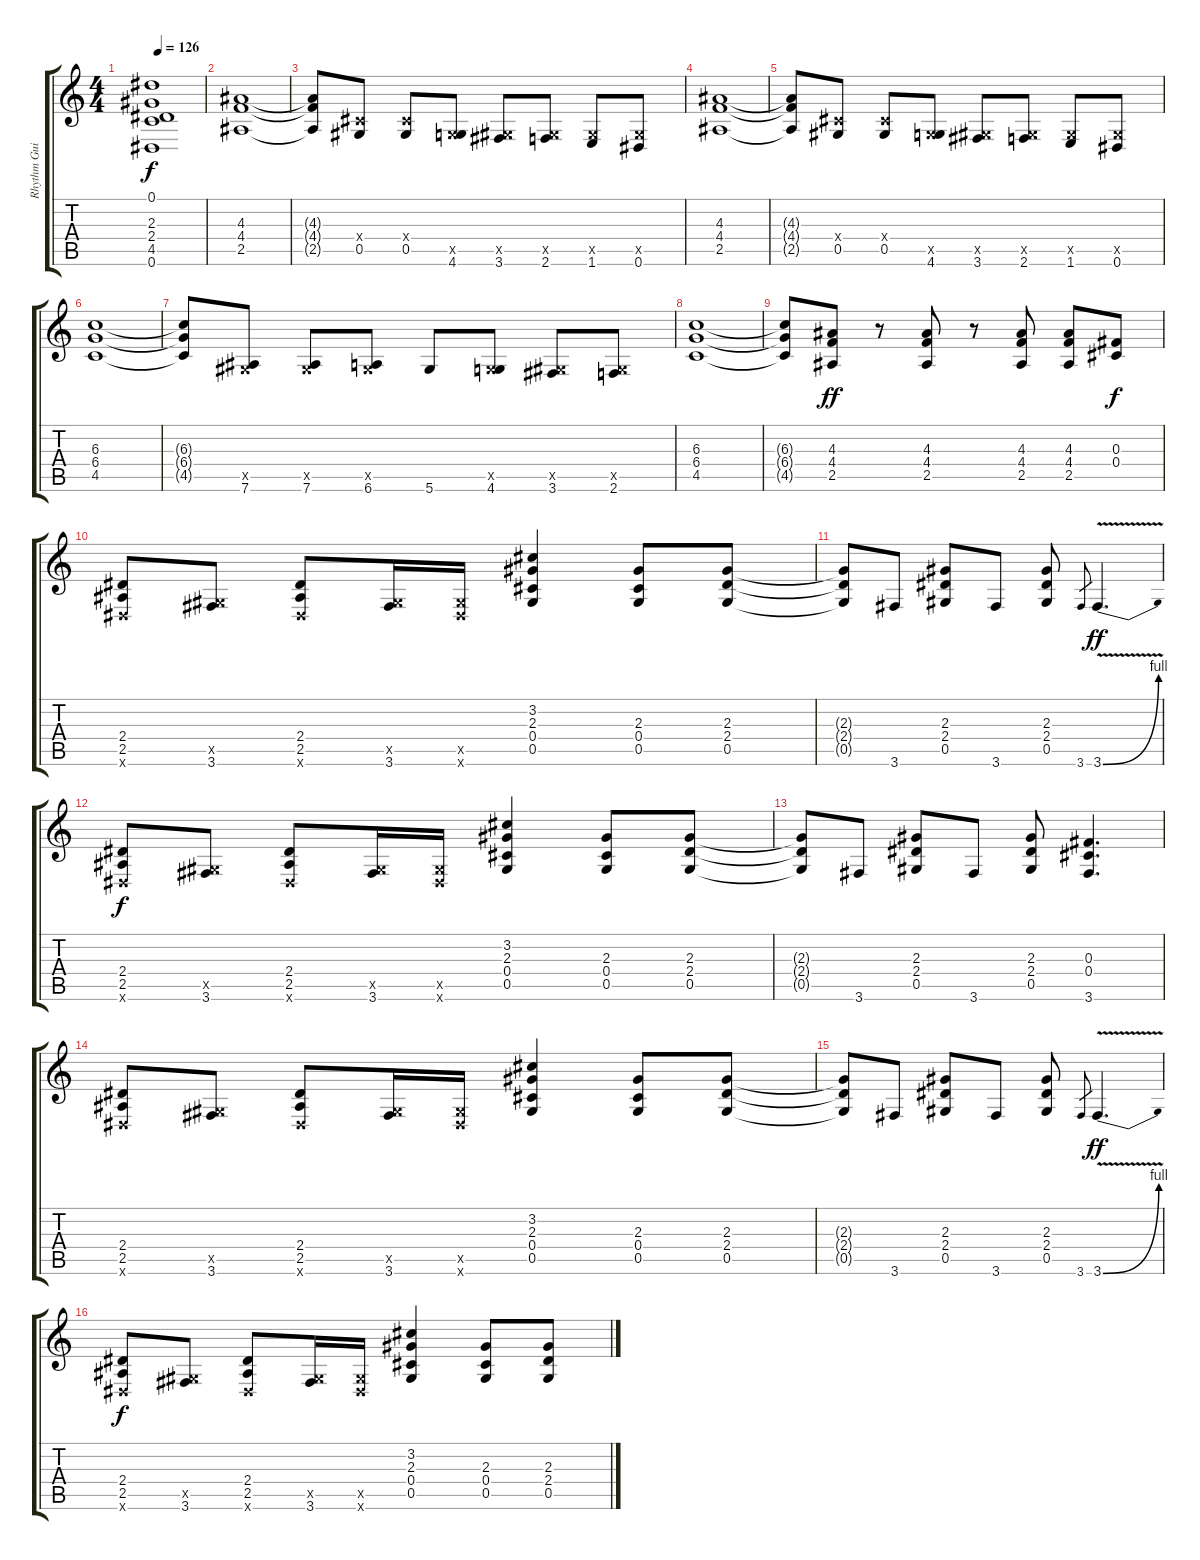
\track ("Rhythm Guitar 1" "Rhythm Gui") {instrument overdrivenguitar}
\staff {score tabs}
\tuning (Eb4 Bb3 Gb3 Db3 Ab2 Eb2) {hide}
\ts (4 4)
\tempo 126
\clef g2
\ks c
(0.1 2.3{t} 2.4{t} 4.5{t} 0.6{t}).1{dy f} |
(4.3 4.4 2.5).1 |
(4.3{t} 4.4{t} 2.5{t}).8 (0.4{x} 0.5).8 (0.4{x} 0.5).8 (0.5{x} 4.6).8 (0.5{x} 3.6).8 (0.5{x} 2.6).8 (0.5{x} 1.6).8 (0.5{x} 0.6).8 |
(4.3 4.4 2.5).1 |
(4.3{t} 4.4{t} 2.5{t}).8 (0.4{x} 0.5).8 (0.4{x} 0.5).8 (0.5{x} 4.6).8 (0.5{x} 3.6).8 (0.5{x} 2.6).8 (0.5{x} 1.6).8 (0.5{x} 0.6).8 |
(6.3 6.4 4.5).1 |
(6.3{t} 6.4{t} 4.5{t}).8 (0.5{x} 7.6).8 (0.5{x} 7.6).8 (0.5{x} 6.6).8 5.6.8 (0.5{x} 4.6).8 (0.5{x} 3.6).8 (0.5{x} 2.6).8 |
(6.3 6.4 4.5).1 |
(6.3{t} 6.4{t} 4.5{t}).8 (4.3 4.4 2.5).8{dy ff} r.8 (4.3 4.4 2.5).8 r.8 (4.3 4.4 2.5).8 (4.3 4.4 2.5).8 (0.3 0.4).8{dy f} |
(2.4 2.5 0.6{x}).8 (0.5{x} 3.6).8 (2.4 2.5 0.6{x}).8 (0.5{x} 3.6).16 (0.5{x} 0.6{x}).16 (3.2 2.3 0.4 0.5).4 (2.3 0.4 0.5).8 (2.3 2.4 0.5).8 |
(2.3{t} 2.4{t} 0.5{t}).8 3.6.8 (2.3 2.4 0.5).8 3.6.8 (2.3 2.4 0.5).8 3.6.8{gr} 3.6{be (bend 0 0 60 4) v}.4{d dy ff} |
(2.4 2.5 0.6{x}).8{dy f} (0.5{x} 3.6).8 (2.4 2.5 0.6{x}).8 (0.5{x} 3.6).16 (0.5{x} 0.6{x}).16 (3.2 2.3 0.4 0.5).4 (2.3 0.4 0.5).8 (2.3 2.4 0.5).8 |
(2.3{t} 2.4{t} 0.5{t}).8 3.6.8 (2.3 2.4 0.5).8 3.6.8 (2.3 2.4 0.5).8 (0.3 0.4 3.6).4{d} |
(2.4 2.5 0.6{x}).8 (0.5{x} 3.6).8 (2.4 2.5 0.6{x}).8 (0.5{x} 3.6).16 (0.5{x} 0.6{x}).16 (3.2 2.3 0.4 0.5).4 (2.3 0.4 0.5).8 (2.3 2.4 0.5).8 |
(2.3{t} 2.4{t} 0.5{t}).8 3.6.8 (2.3 2.4 0.5).8 3.6.8 (2.3 2.4 0.5).8 3.6.8{gr} 3.6{be (bend 0 0 60 4) v}.4{d dy ff} |
(2.4 2.5 0.6{x}).8{dy f} (0.5{x} 3.6).8 (2.4 2.5 0.6{x}).8 (0.5{x} 3.6).16 (0.5{x} 0.6{x}).16 (3.2 2.3 0.4 0.5).4 (2.3 0.4 0.5).8 (2.3 2.4 0.5).8
